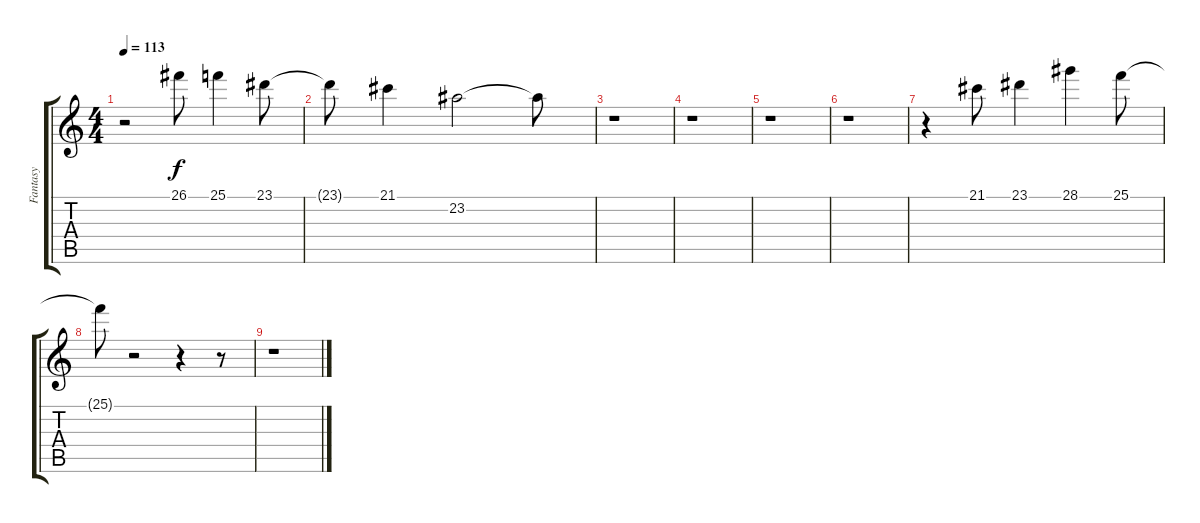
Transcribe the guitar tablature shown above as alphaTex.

\track ("Fantasy" "Fantasy") {instrument pad1newage}
\staff {score tabs}
\tuning (E4 B3 G3 D3 A2 E2) {hide}
\ts (4 4)
\tempo 113
\clef g2
\ks c
r.2{dy f} 26.1.8 25.1.4 23.1.8 |
23.1{t}.8 21.1.4 23.2.2 23.2{t}.8 |
r.1 |
r.1 |
r.1 |
r.1 |
r.4 21.1.8 23.1.4 28.1.4 25.1.8 |
25.1{t}.8 r.2 r.4 r.8 |
r.1
